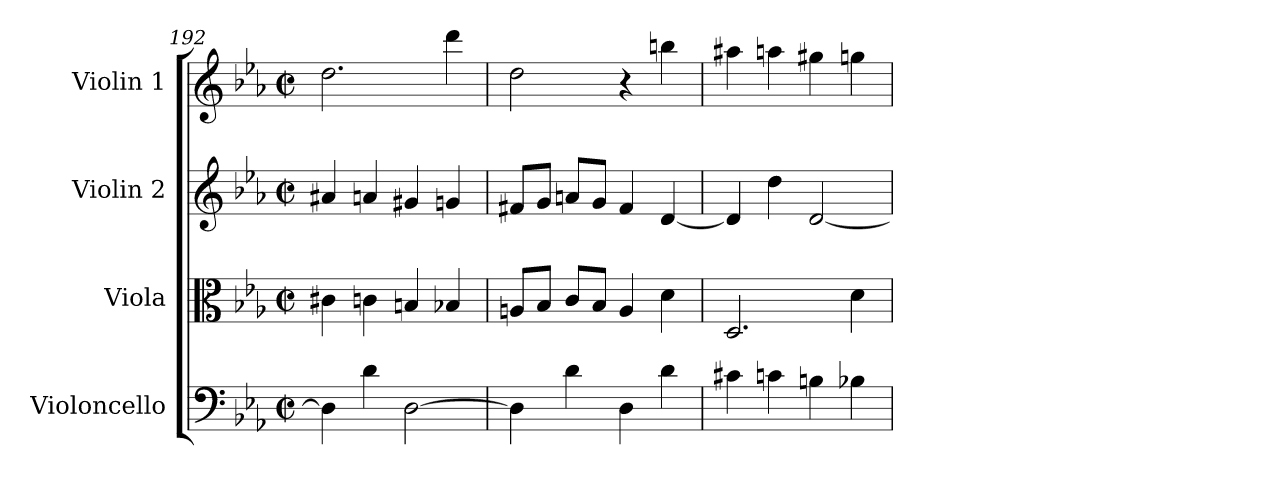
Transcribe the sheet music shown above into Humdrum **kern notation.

**kern	**kern	**kern	**kern
*part4	*part3	*part2	*part1
*staff4	*staff3	*staff2	*staff1
*I"Violoncello	*I"Viola	*I"Violin 2	*I"Violin 1
*I'Vc	*I'Vla	*I'Vln	*I'Vln
*clefF4	*clefC3	*clefG2	*clefG2
*k[b-e-a-]	*k[b-e-a-]	*k[b-e-a-]	*k[b-e-a-]
*M2/2	*M2/2	*M2/2	*M2/2
*met(c|)	*met(c|)	*met(c|)	*met(c|)
=192	=192	=192	=192
4D\]	4c#X\	4a#X/	2.dd\
4d\	4cn\	4an/	.
[2D\	4Bn/	4g#X/	.
.	4B-X/	4gn/	4ddd\
=193	=193	=193	=193
4D\]	8An/L	8f#X/L	2dd\
.	8B-/J	8g/J	.
4d\	8c/L	8an/L	.
.	8B-/J	8g/J	.
4D\	4A/	4f#/	4r
4d\	4d\	[4d/	4bbn\
!!LO:LB:g=z
=194	=194	=194	=194
4c#X\	2.D/	4d/]	4aa#X\
4cn\	.	4dd\	4aan\
4Bn\	.	[2d/	4gg#X\
4B-X\	4d\	.	4ggn\
=	=	=	=
*-	*-	*-	*-
